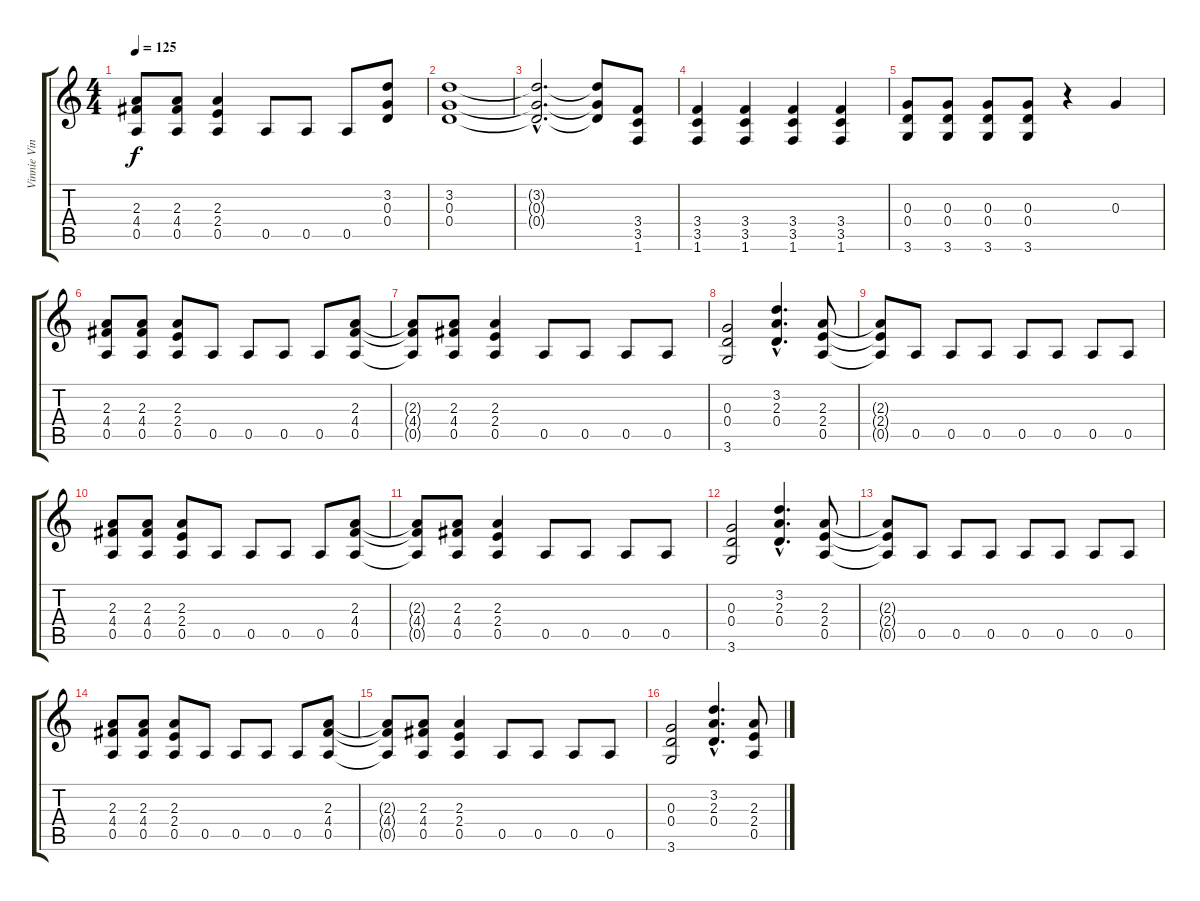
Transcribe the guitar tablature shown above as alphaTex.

\track ("Vinnie Vincent" "Vinnie Vin") {instrument overdrivenguitar}
\staff {score tabs}
\tuning (E4 B3 G3 D3 A2 E2) {hide}
\ts (4 4)
\tempo 125
\clef g2
\ks c
(2.3{t} 4.4{t} 0.5{t}).8{dy f} (2.3 4.4 0.5).8 (2.3 2.4 0.5).4 0.5.8 0.5.8 0.5.8 (3.2 0.3 0.4).8 |
(3.2 0.3 0.4).1 |
(3.2{hac t} 0.3{hac t} 0.4{hac t}).2{d} (3.2{t} 0.3{t} 0.4{t}).8 (3.4 3.5 1.6).8 |
(3.4 3.5 1.6).4 (3.4 3.5 1.6).4 (3.4 3.5 1.6).4 (3.4 3.5 1.6).4 |
(0.3 0.4 3.6).8 (0.3 0.4 3.6).8 (0.3 0.4 3.6).8 (0.3 0.4 3.6).8 r.4 0.3.4 |
(2.3 4.4 0.5).8 (2.3 4.4 0.5).8 (2.3 2.4 0.5).8 0.5.8 0.5.8 0.5.8 0.5.8 (2.3 4.4 0.5).8 |
(2.3{t} 4.4{t} 0.5{t}).8 (2.3 4.4 0.5).8 (2.3 2.4 0.5).4 0.5.8 0.5.8 0.5.8 0.5.8 |
(0.3 0.4 3.6).2 (3.2{hac} 2.3{hac} 0.4{hac}).4{d} (2.3 2.4 0.5).8 |
(2.3{t} 2.4{t} 0.5{t}).8 0.5.8 0.5.8 0.5.8 0.5.8 0.5.8 0.5.8 0.5.8 |
(2.3 4.4 0.5).8 (2.3 4.4 0.5).8 (2.3 2.4 0.5).8 0.5.8 0.5.8 0.5.8 0.5.8 (2.3 4.4 0.5).8 |
(2.3{t} 4.4{t} 0.5{t}).8 (2.3 4.4 0.5).8 (2.3 2.4 0.5).4 0.5.8 0.5.8 0.5.8 0.5.8 |
(0.3 0.4 3.6).2 (3.2{hac} 2.3{hac} 0.4{hac}).4{d} (2.3 2.4 0.5).8 |
(2.3{t} 2.4{t} 0.5{t}).8 0.5.8 0.5.8 0.5.8 0.5.8 0.5.8 0.5.8 0.5.8 |
(2.3 4.4 0.5).8 (2.3 4.4 0.5).8 (2.3 2.4 0.5).8 0.5.8 0.5.8 0.5.8 0.5.8 (2.3 4.4 0.5).8 |
(2.3{t} 4.4{t} 0.5{t}).8 (2.3 4.4 0.5).8 (2.3 2.4 0.5).4 0.5.8 0.5.8 0.5.8 0.5.8 |
(0.3 0.4 3.6).2 (3.2{hac} 2.3{hac} 0.4{hac}).4{d} (2.3 2.4 0.5).8
